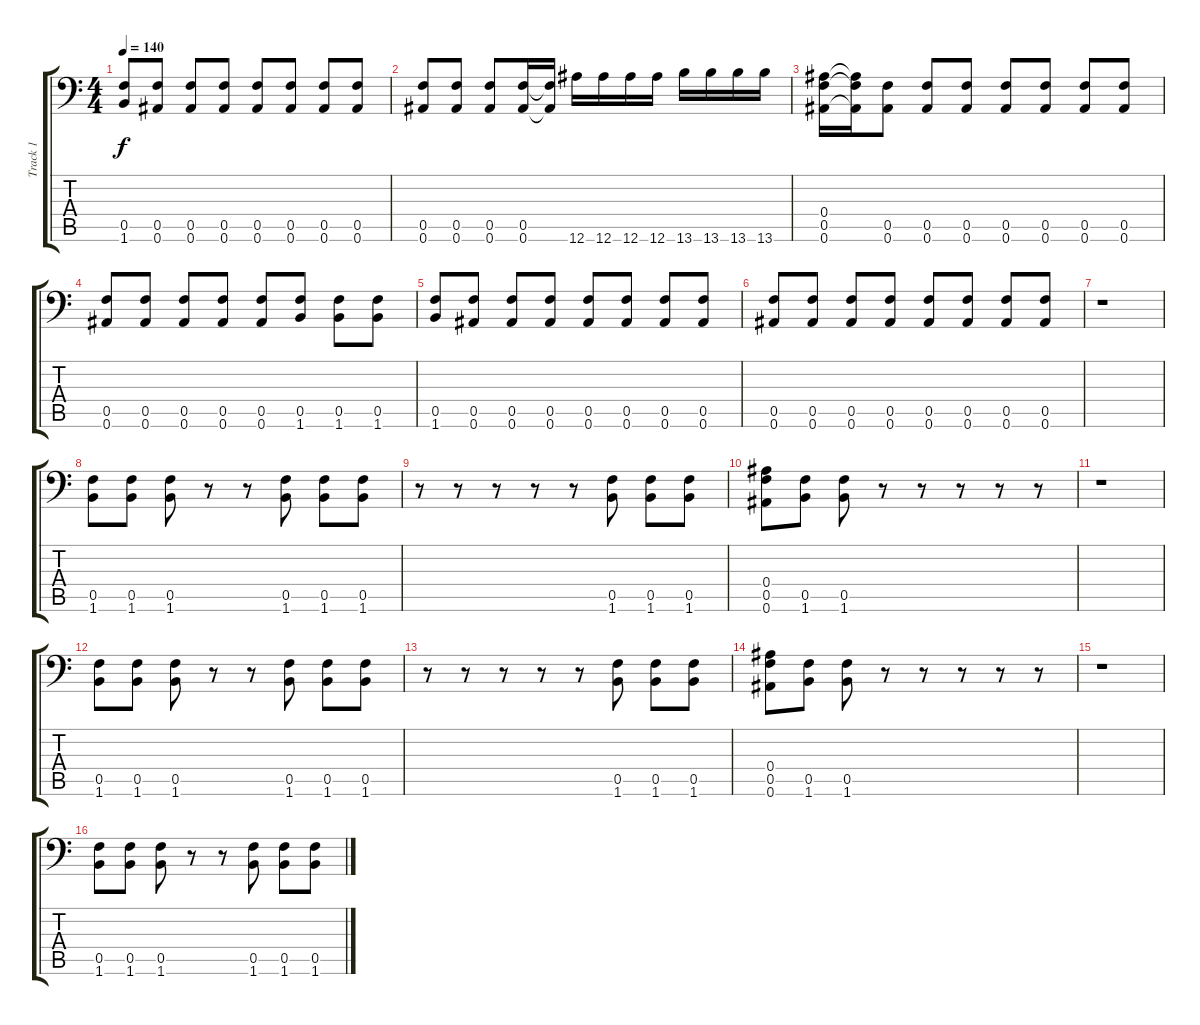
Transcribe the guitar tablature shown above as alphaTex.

\track ("Track 1" "Track 1") {instrument distortionguitar}
\staff {score tabs}
\tuning (C4 G3 Eb3 Bb2 F2 Bb1) {hide}
\ts (4 4)
\tempo 140
\clef f4
\ks c
(0.5 1.6).8{dy f} (0.5 0.6).8 (0.5 0.6).8 (0.5 0.6).8 (0.5 0.6).8 (0.5 0.6).8 (0.5 0.6).8 (0.5 0.6).8 |
(0.5 0.6).8 (0.5 0.6).8 (0.5 0.6).8 (0.5 0.6).16 (0.5{t} 0.6{t}).16 12.6.16 12.6.16 12.6.16 12.6.16 13.6.16 13.6.16 13.6.16 13.6.16 |
(0.4 0.5 0.6).16 (0.4{t} 0.5{t} 0.6{t}).16 (0.5 0.6).8 (0.5 0.6).8 (0.5 0.6).8 (0.5 0.6).8 (0.5 0.6).8 (0.5 0.6).8 (0.5 0.6).8 |
(0.5 0.6).8 (0.5 0.6).8 (0.5 0.6).8 (0.5 0.6).8 (0.5 0.6).8 (0.5 1.6).8 (0.5 1.6).8 (0.5 1.6).8 |
(0.5 1.6).8 (0.5 0.6).8 (0.5 0.6).8 (0.5 0.6).8 (0.5 0.6).8 (0.5 0.6).8 (0.5 0.6).8 (0.5 0.6).8 |
(0.5 0.6).8 (0.5 0.6).8 (0.5 0.6).8 (0.5 0.6).8 (0.5 0.6).8 (0.5 0.6).8 (0.5 0.6).8 (0.5 0.6).8 |
r.1 |
(0.5 1.6).8 (0.5 1.6).8 (0.5 1.6).8 r.8 r.8 (0.5 1.6).8 (0.5 1.6).8 (0.5 1.6).8 |
r.8 r.8 r.8 r.8 r.8 (0.5 1.6).8 (0.5 1.6).8 (0.5 1.6).8 |
(0.4 0.5 0.6).8 (0.5 1.6).8 (0.5 1.6).8 r.8 r.8 r.8 r.8 r.8 |
r.1 |
(0.5 1.6).8 (0.5 1.6).8 (0.5 1.6).8 r.8 r.8 (0.5 1.6).8 (0.5 1.6).8 (0.5 1.6).8 |
r.8 r.8 r.8 r.8 r.8 (0.5 1.6).8 (0.5 1.6).8 (0.5 1.6).8 |
(0.4 0.5 0.6).8 (0.5 1.6).8 (0.5 1.6).8 r.8 r.8 r.8 r.8 r.8 |
r.1 |
(0.5 1.6).8 (0.5 1.6).8 (0.5 1.6).8 r.8 r.8 (0.5 1.6).8 (0.5 1.6).8 (0.5 1.6).8
